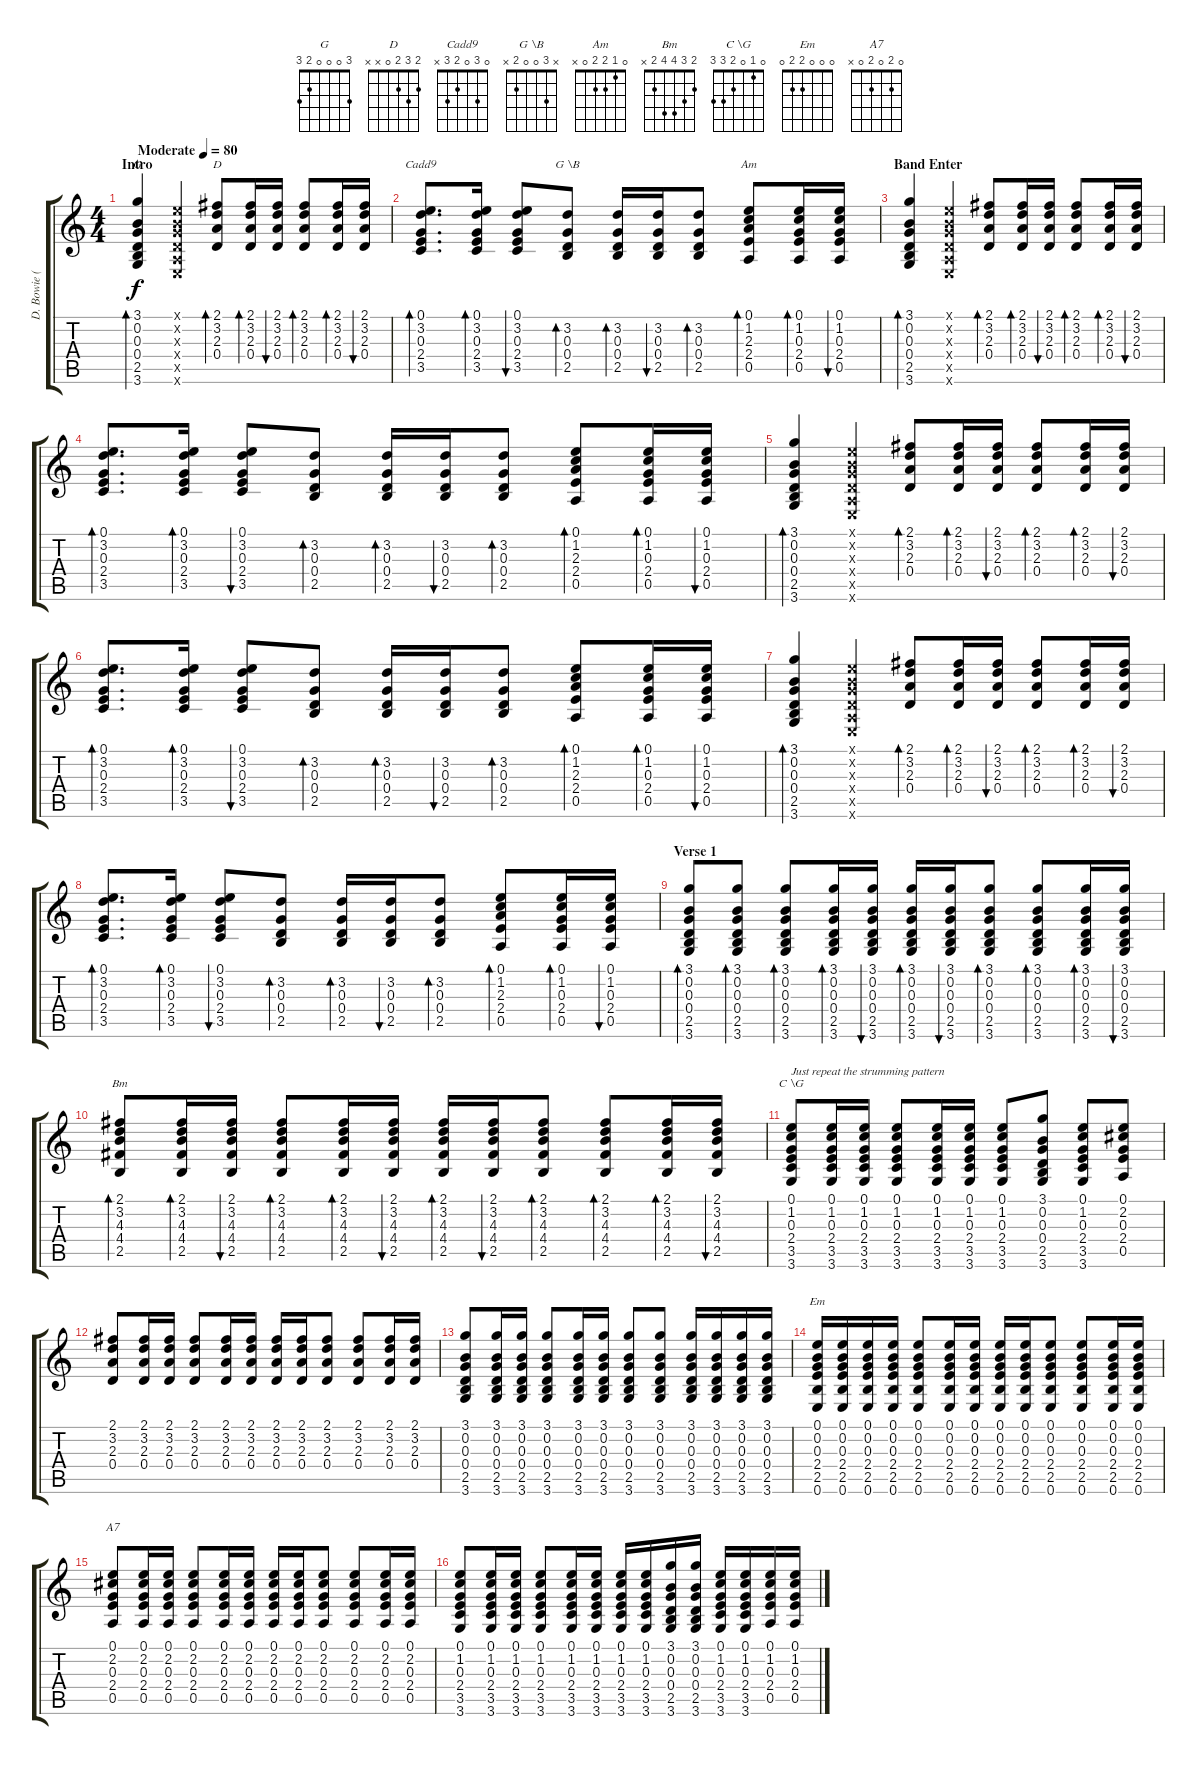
\track ("D. Bowie (Guitar III)" "D. Bowie (") {instrument acousticguitarsteel}
\staff {score tabs}
\tuning (E4 B3 G3 D3 A2 E2) {hide}
\chord ("G" 3 0 0 0 2 3)
\chord ("D" 2 3 2 0 x x)
\chord ("Cadd9" 0 3 0 2 3 x)
\chord ("G \\B" x 3 0 0 2 x)
\chord ("Am" 0 1 2 2 0 x)
\chord ("Bm" 2 3 4 4 2 x)
\chord ("C \\G" 0 1 0 2 3 3)
\chord ("Em" 0 0 0 2 2 0)
\chord ("A7" 0 2 0 2 0 x)
\ts (4 4)
\section ("" "Intro")
\tempo (80 "Moderate")
\clef g2
\ks c
(3.1 0.2 0.3 0.4 2.5 3.6).4{bd 120 ch "G" dy f instrument acousticguitarsteel} (0.1{x} 0.2{x} 0.3{x} 0.4{x} 0.5{x} 0.6{x}).4 (2.1 3.2 2.3 0.4).8{bd 120 ch "D"} (2.1 3.2 2.3 0.4).16{bd 120} (2.1 3.2 2.3 0.4).16{bu 120} (2.1 3.2 2.3 0.4).8{bd 120} (2.1 3.2 2.3 0.4).16{bd 120} (2.1 3.2 2.3 0.4).16{bu 120} |
(0.1 3.2 0.3 2.4 3.5).8{d bd 120 ch "Cadd9"} (0.1 3.2 0.3 2.4 3.5).16{bd 120} (0.1 3.2 0.3 2.4 3.5).8{bu 120} (3.2 0.3 0.4 2.5).8{bd 120 ch "G \\B"} (3.2 0.3 0.4 2.5).16{bd 120} (3.2 0.3 0.4 2.5).16{bu 120} (3.2 0.3 0.4 2.5).8{bd 120} (0.1 1.2 2.3 2.4 0.5).8{bd 120 ch "Am"} (0.1 1.2 0.3 2.4 0.5).16{bd 120} (0.1 1.2 0.3 2.4 0.5).16{bu 120} |
\section ("" "Band Enter")
(3.1 0.2 0.3 0.4 2.5 3.6).4{bd 120} (0.1{x} 0.2{x} 0.3{x} 0.4{x} 0.5{x} 0.6{x}).4 (2.1 3.2 2.3 0.4).8{bd 120} (2.1 3.2 2.3 0.4).16{bd 120} (2.1 3.2 2.3 0.4).16{bu 120} (2.1 3.2 2.3 0.4).8{bd 120} (2.1 3.2 2.3 0.4).16{bd 120} (2.1 3.2 2.3 0.4).16{bu 120} |
(0.1 3.2 0.3 2.4 3.5).8{d bd 120} (0.1 3.2 0.3 2.4 3.5).16{bd 120} (0.1 3.2 0.3 2.4 3.5).8{bu 120} (3.2 0.3 0.4 2.5).8{bd 120} (3.2 0.3 0.4 2.5).16{bd 120} (3.2 0.3 0.4 2.5).16{bu 120} (3.2 0.3 0.4 2.5).8{bd 120} (0.1 1.2 2.3 2.4 0.5).8{bd 120} (0.1 1.2 0.3 2.4 0.5).16{bd 120} (0.1 1.2 0.3 2.4 0.5).16{bu 120} |
(3.1 0.2 0.3 0.4 2.5 3.6).4{bd 120} (0.1{x} 0.2{x} 0.3{x} 0.4{x} 0.5{x} 0.6{x}).4 (2.1 3.2 2.3 0.4).8{bd 120} (2.1 3.2 2.3 0.4).16{bd 120} (2.1 3.2 2.3 0.4).16{bu 120} (2.1 3.2 2.3 0.4).8{bd 120} (2.1 3.2 2.3 0.4).16{bd 120} (2.1 3.2 2.3 0.4).16{bu 120} |
(0.1 3.2 0.3 2.4 3.5).8{d bd 120} (0.1 3.2 0.3 2.4 3.5).16{bd 120} (0.1 3.2 0.3 2.4 3.5).8{bu 120} (3.2 0.3 0.4 2.5).8{bd 120} (3.2 0.3 0.4 2.5).16{bd 120} (3.2 0.3 0.4 2.5).16{bu 120} (3.2 0.3 0.4 2.5).8{bd 120} (0.1 1.2 2.3 2.4 0.5).8{bd 120} (0.1 1.2 0.3 2.4 0.5).16{bd 120} (0.1 1.2 0.3 2.4 0.5).16{bu 120} |
(3.1 0.2 0.3 0.4 2.5 3.6).4{bd 120} (0.1{x} 0.2{x} 0.3{x} 0.4{x} 0.5{x} 0.6{x}).4 (2.1 3.2 2.3 0.4).8{bd 120} (2.1 3.2 2.3 0.4).16{bd 120} (2.1 3.2 2.3 0.4).16{bu 120} (2.1 3.2 2.3 0.4).8{bd 120} (2.1 3.2 2.3 0.4).16{bd 120} (2.1 3.2 2.3 0.4).16{bu 120} |
(0.1 3.2 0.3 2.4 3.5).8{d bd 120} (0.1 3.2 0.3 2.4 3.5).16{bd 120} (0.1 3.2 0.3 2.4 3.5).8{bu 120} (3.2 0.3 0.4 2.5).8{bd 120} (3.2 0.3 0.4 2.5).16{bd 120} (3.2 0.3 0.4 2.5).16{bu 120} (3.2 0.3 0.4 2.5).8{bd 120} (0.1 1.2 2.3 2.4 0.5).8{bd 120} (0.1 1.2 0.3 2.4 0.5).16{bd 120} (0.1 1.2 0.3 2.4 0.5).16{bu 120} |
\section ("" "Verse 1")
(3.1 0.2 0.3 0.4 2.5 3.6).8{bd 120} (3.1 0.2 0.3 0.4 2.5 3.6).8{bd 120} (3.1 0.2 0.3 0.4 2.5 3.6).8{bd 120} (3.1 0.2 0.3 0.4 2.5 3.6).16{bd 120} (3.1 0.2 0.3 0.4 2.5 3.6).16{bu 120} (3.1 0.2 0.3 0.4 2.5 3.6).16{bd 120} (3.1 0.2 0.3 0.4 2.5 3.6).16{bu 120} (3.1 0.2 0.3 0.4 2.5 3.6).8{bd 120} (3.1 0.2 0.3 0.4 2.5 3.6).8{bd 120} (3.1 0.2 0.3 0.4 2.5 3.6).16{bd 120} (3.1 0.2 0.3 0.4 2.5 3.6).16{bu 120} |
(2.1 3.2 4.3 4.4 2.5).8{bd 120 ch "Bm"} (2.1 3.2 4.3 4.4 2.5).16{bd 120} (2.1 3.2 4.3 4.4 2.5).16{bu 120} (2.1 3.2 4.3 4.4 2.5).8{bd 120} (2.1 3.2 4.3 4.4 2.5).16{bd 120} (2.1 3.2 4.3 4.4 2.5).16{bu 120} (2.1 3.2 4.3 4.4 2.5).16{bd 120} (2.1 3.2 4.3 4.4 2.5).16{bu 120} (2.1 3.2 4.3 4.4 2.5).8{bd 120} (2.1 3.2 4.3 4.4 2.5).8{bd 120} (2.1 3.2 4.3 4.4 2.5).16{bd 120} (2.1 3.2 4.3 4.4 2.5).16{bu 120} |
(0.1 1.2 0.3 2.4 3.5 3.6).8{ch "C \\G" txt "Just repeat the strumming pattern"} (0.1 1.2 0.3 2.4 3.5 3.6).16 (0.1 1.2 0.3 2.4 3.5 3.6).16 (0.1 1.2 0.3 2.4 3.5 3.6).8 (0.1 1.2 0.3 2.4 3.5 3.6).16 (0.1 1.2 0.3 2.4 3.5 3.6).16 (0.1 1.2 0.3 2.4 3.5 3.6).8 (3.1 0.2 0.3 0.4 2.5 3.6).8 (0.1 1.2 0.3 2.4 3.5 3.6).8 (0.1 2.2 0.3 2.4 0.5).8 |
(2.1 3.2 2.3 0.4).8 (2.1 3.2 2.3 0.4).16 (2.1 3.2 2.3 0.4).16 (2.1 3.2 2.3 0.4).8 (2.1 3.2 2.3 0.4).16 (2.1 3.2 2.3 0.4).16 (2.1 3.2 2.3 0.4).16 (2.1 3.2 2.3 0.4).16 (2.1 3.2 2.3 0.4).8 (2.1 3.2 2.3 0.4).8 (2.1 3.2 2.3 0.4).16 (2.1 3.2 2.3 0.4).16 |
(3.1 0.2 0.3 0.4 2.5 3.6).8 (3.1 0.2 0.3 0.4 2.5 3.6).16 (3.1 0.2 0.3 0.4 2.5 3.6).16 (3.1 0.2 0.3 0.4 2.5 3.6).8 (3.1 0.2 0.3 0.4 2.5 3.6).16 (3.1 0.2 0.3 0.4 2.5 3.6).16 (3.1 0.2 0.3 0.4 2.5 3.6).8 (3.1 0.2 0.3 0.4 2.5 3.6).8 (3.1 0.2 0.3 0.4 2.5 3.6).16 (3.1 0.2 0.3 0.4 2.5 3.6).16 (3.1 0.2 0.3 0.4 2.5 3.6).16 (3.1 0.2 0.3 0.4 2.5 3.6).16 |
(0.1 0.2 0.3 2.4 2.5 0.6).16{ch "Em"} (0.1 0.2 0.3 2.4 2.5 0.6).16 (0.1 0.2 0.3 2.4 2.5 0.6).16 (0.1 0.2 0.3 2.4 2.5 0.6).16 (0.1 0.2 0.3 2.4 2.5 0.6).8 (0.1 0.2 0.3 2.4 2.5 0.6).16 (0.1 0.2 0.3 2.4 2.5 0.6).16 (0.1 0.2 0.3 2.4 2.5 0.6).16 (0.1 0.2 0.3 2.4 2.5 0.6).16 (0.1 0.2 0.3 2.4 2.5 0.6).8 (0.1 0.2 0.3 2.4 2.5 0.6).8 (0.1 0.2 0.3 2.4 2.5 0.6).16 (0.1 0.2 0.3 2.4 2.5 0.6).16 |
(0.1 2.2 0.3 2.4 0.5).8{ch "A7"} (0.1 2.2 0.3 2.4 0.5).16 (0.1 2.2 0.3 2.4 0.5).16 (0.1 2.2 0.3 2.4 0.5).8 (0.1 2.2 0.3 2.4 0.5).16 (0.1 2.2 0.3 2.4 0.5).16 (0.1 2.2 0.3 2.4 0.5).16 (0.1 2.2 0.3 2.4 0.5).16 (0.1 2.2 0.3 2.4 0.5).8 (0.1 2.2 0.3 2.4 0.5).8 (0.1 2.2 0.3 2.4 0.5).16 (0.1 2.2 0.3 2.4 0.5).16 |
(0.1 1.2 0.3 2.4 3.5 3.6).8 (0.1 1.2 0.3 2.4 3.5 3.6).16 (0.1 1.2 0.3 2.4 3.5 3.6).16 (0.1 1.2 0.3 2.4 3.5 3.6).8 (0.1 1.2 0.3 2.4 3.5 3.6).16 (0.1 1.2 0.3 2.4 3.5 3.6).16 (0.1 1.2 0.3 2.4 3.5 3.6).16 (0.1 1.2 0.3 2.4 3.5 3.6).16 (3.1 0.2 0.3 0.4 2.5 3.6).16 (3.1 0.2 0.3 0.4 2.5 3.6).16 (0.1 1.2 0.3 2.4 3.5 3.6).16 (0.1 1.2 0.3 2.4 3.5 3.6).16 (0.1 1.2 0.3 2.4 0.5).16 (0.1 1.2 0.3 2.4 0.5).16
